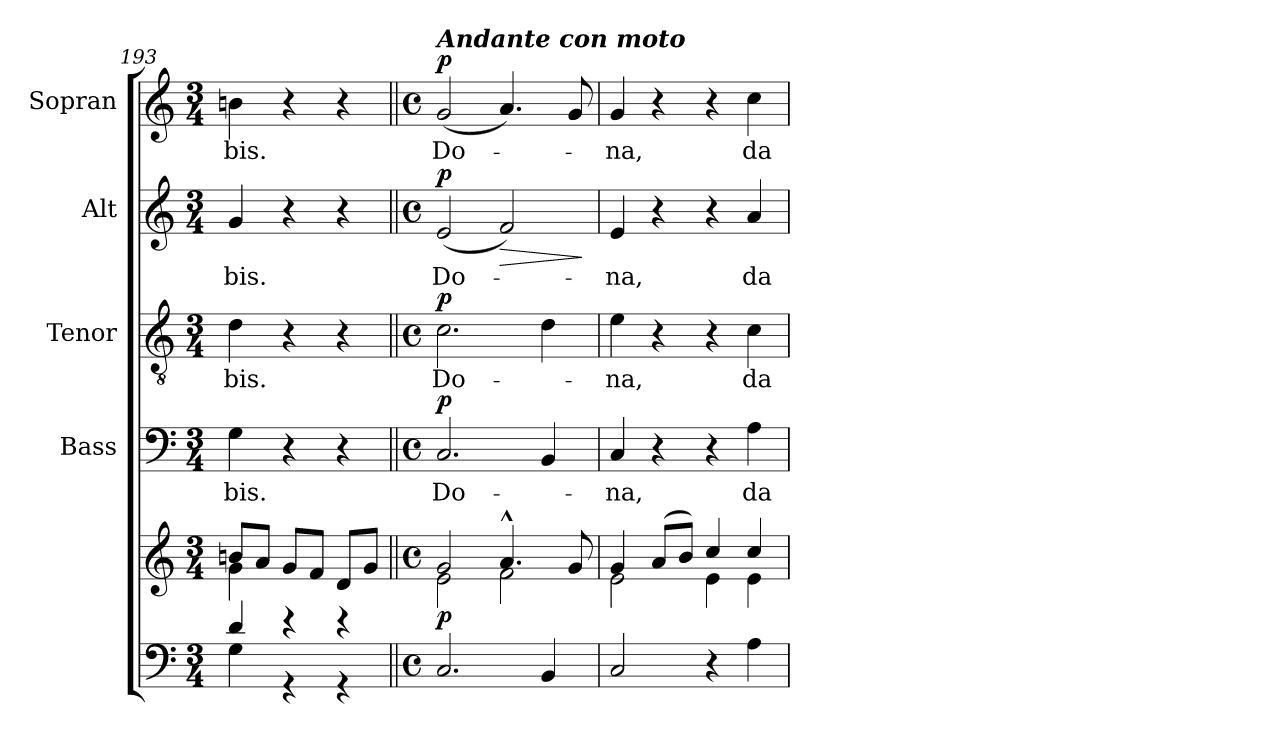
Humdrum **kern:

**kern	**kern	**dynam	**kern	**text	**dynam	**kern	**text	**dynam	**kern	**text	**dynam	**kern	**text	**dynam
*part5	*part5	*part5	*part4	*part4	*part4	*part3	*part3	*part3	*part2	*part2	*part2	*part1	*part1	*part1
*staff6	*staff5	*staff5/6	*staff4	*staff4	*staff4	*staff3	*staff3	*staff3	*staff2	*staff2	*staff2	*staff1	*staff1	*staff1
*	*	*	*I"Bass	*	*	*I"Tenor	*	*	*I"Alt	*	*	*I"Sopran	*	*
*	*	*	*I'B.	*	*	*I'T.	*	*	*I'A.	*	*	*I'S.	*	*
*clefF4	*clefG2	*	*clefF4	*	*	*clefGv2	*	*	*clefG2	*	*	*clefG2	*	*
*k[]	*k[]	*	*k[]	*	*	*k[]	*	*	*k[]	*	*	*k[]	*	*
*C:	*C:	*	*C:	*	*	*C:	*	*	*C:	*	*	*C:	*	*
*M3/4	*M3/4	*	*M3/4	*	*	*M3/4	*	*	*M3/4	*	*	*M3/4	*	*
=193	=193	=193	=193	=193	=193	=193	=193	=193	=193	=193	=193	=193	=193	=193
*^	*^	*	*	*	*	*	*	*	*	*	*	*	*	*
!	!	!	!	!	!	!LO:LY:b	!	!	!LO:LY:b	!	!	!LO:LY:b	!	!	!LO:LY:b	!
4d/	4G\	8bn/L	4g\	.	4G\	-bis.	.	4d\	-bis.	.	4g/	-bis.	.	4bn\	-bis.	.
.	.	8a/J	.	.	.	.	.	.	.	.	.	.	.	.	.	.
4r	4r	8g/L	2ryy	.	4r	.	.	4r	.	.	4r	.	.	4r	.	.
.	.	8f/J	.	.	.	.	.	.	.	.	.	.	.	.	.	.
4r	4r	8d/L	.	.	4r	.	.	4r	.	.	4r	.	.	4r	.	.
.	.	8g/J	.	.	.	.	.	.	.	.	.	.	.	.	.	.
*v	*v	*	*	*	*	*	*	*	*	*	*	*	*	*	*	*
!!LO:PB:g=z
=194||	=194||	=194||	=194||	=194||	=194||	=194||	=194||	=194||	=194||	=194||	=194||	=194||	=194||	=194||	=194||
*M4/4	*M4/4	*	*	*M4/4	*	*	*M4/4	*	*	*M4/4	*	*	*M4/4	*	*
*met(c)	*met(c)	*	*	*met(c)	*	*	*met(c)	*	*	*met(c)	*	*	*met(c)	*	*
!	!	!	!	!	!	!	!	!	!	!	!	!	!LO:TX:a:Bi:t=Andante con moto	!	!
!	!	!	!LO:DY:b	!	!LO:LY:b	!LO:DY:a	!	!LO:LY:b	!LO:DY:a	!	!LO:LY:b	!LO:DY:a	!	!LO:LY:b	!LO:DY:b
2.C/	2g/	2e\	p	2.C/	Do-	p	2.c\	Do-	p	(<2e/	Do-	p	(<2g/	Do-	p
!	!	!	!	!	!	!	!	!	!	!	!	!LO:HP:b	!	!	!
.	4.a^^>/	2f\	.	.	.	.	.	.	.	2f/)	.	>	4.a/)	.	.
4BB/	.	.	.	4BB/	.	.	4d\	.	.	.	.	.	.	.	.
.	8g/	.	.	.	.	.	.	.	.	.	.	.	8g/	.	.
*	*v	*v	*	*	*	*	*	*	*	*	*	*	*	*	*
.	.	.	.	.	.	.	.	.	.	.	]	.	.	.
=195	=195	=195	=195	=195	=195	=195	=195	=195	=195	=195	=195	=195	=195	=195
*	*^	*	*	*	*	*	*	*	*	*	*	*	*	*
!	!	!	!	!	!LO:LY:b	!	!	!LO:LY:b	!	!	!LO:LY:b	!	!	!LO:LY:b	!
2C/	4g/	2e\	.	4C/	-na,	.	4e\	-na,	.	4e/	-na,	.	4g/	-na,	.
.	(>8a/L	.	.	4r	.	.	4r	.	.	4r	.	.	4r	.	.
.	8b/J)	.	.	.	.	.	.	.	.	.	.	.	.	.	.
4r	4cc/	4e\	.	4r	.	.	4r	.	.	4r	.	.	4r	.	.
!	!	!	!	!	!LO:LY:b	!	!	!LO:LY:b	!	!	!LO:LY:b	!	!	!LO:LY:b	!
4A\	4cc/	4e\	.	4A\	da	.	4c\	da	.	4a/	da	.	4cc\	da	.
*	*v	*v	*	*	*	*	*	*	*	*	*	*	*	*	*
=	=	=	=	=	=	=	=	=	=	=	=	=	=	=
*-	*-	*-	*-	*-	*-	*-	*-	*-	*-	*-	*-	*-	*-	*-
